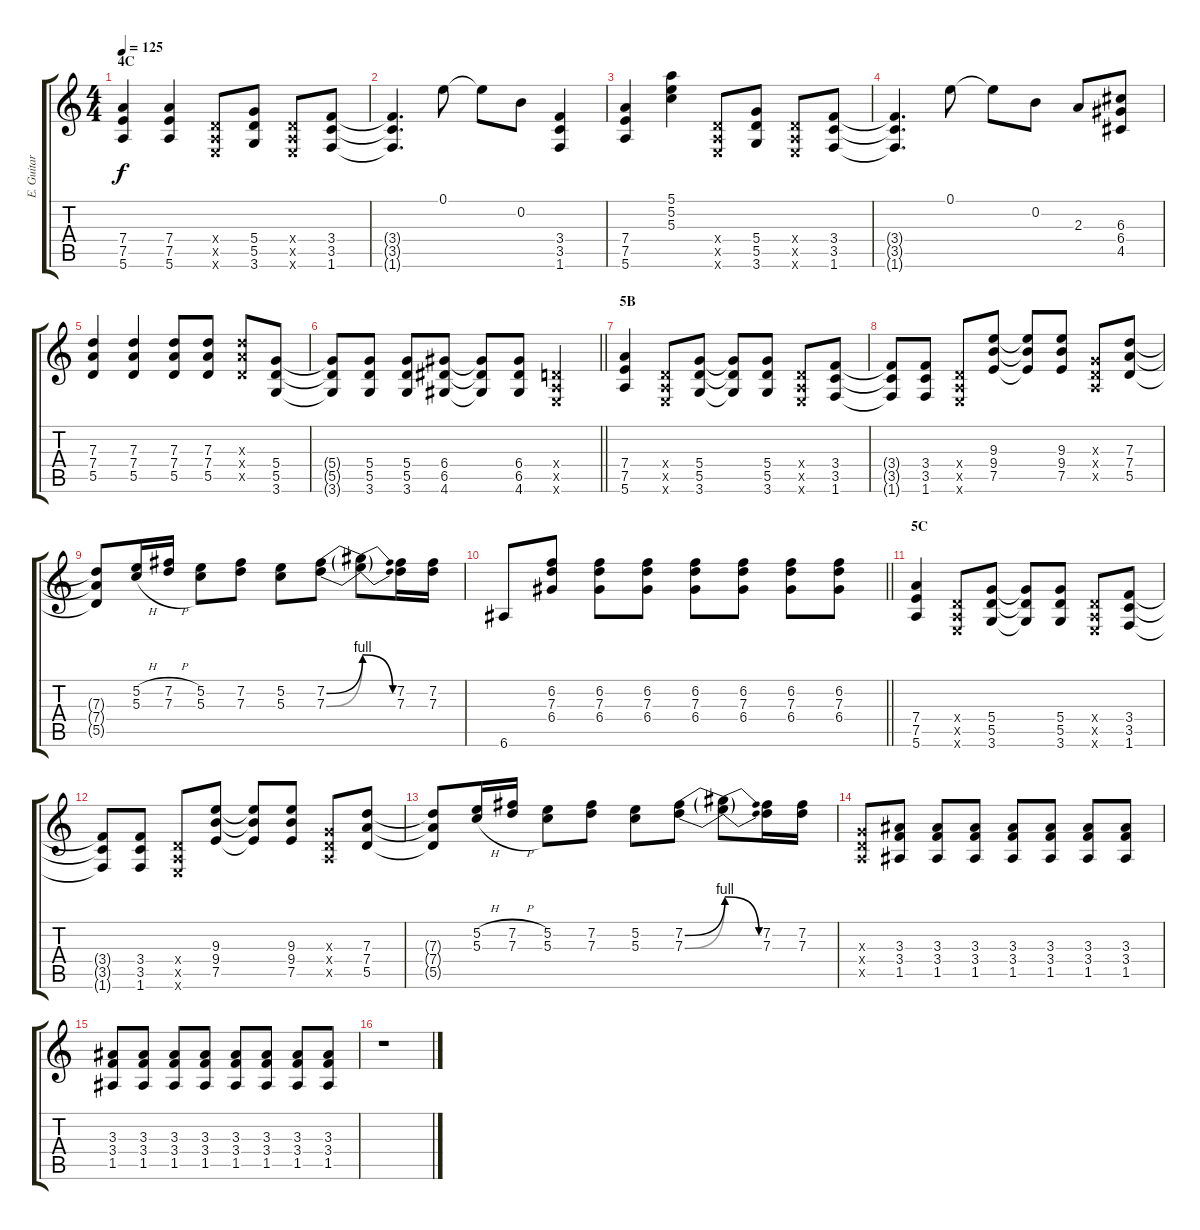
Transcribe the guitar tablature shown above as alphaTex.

\track ("E. Guitar II" "E. Guitar ") {instrument overdrivenguitar}
\staff {score tabs}
\tuning (E4 B3 G3 D3 A2 E2) {hide}
\ts (4 4)
\section ("" "4C")
\tempo 125
\clef g2
\ks c
(7.4 7.5 5.6).4{dy f} (7.4 7.5 5.6).4 (0.4{x} 0.5{x} 0.6{x}).8 (5.4 5.5 3.6).8 (0.4{x} 0.5{x} 0.6{x}).8 (3.4 3.5 1.6).8 |
(3.4{t} 3.5{t} 1.6{t}).4{d} 0.1.8 0.1{t}.8 0.2.8 (3.4 3.5 1.6).4 |
(7.4 7.5 5.6).4 (5.1 5.2 5.3).4 (0.4{x} 0.5{x} 0.6{x}).8 (5.4 5.5 3.6).8 (0.4{x} 0.5{x} 0.6{x}).8 (3.4 3.5 1.6).8 |
(3.4{t} 3.5{t} 1.6{t}).4{d} 0.1.8 0.1{t}.8 0.2.8 2.3.8 (6.3 6.4 4.5).8 |
(7.3 7.4 5.5).4 (7.3 7.4 5.5).4 (7.3 7.4 5.5).8 (7.3 7.4 5.5).8 (7.3{x} 7.4{x} 5.5{x}).8 (5.4 5.5 3.6).8 |
\barLineRight lightlight
(5.4{t} 5.5{t} 3.6{t}).8 (5.4 5.5 3.6).8 (5.4 5.5 3.6).8 (6.4 6.5 4.6).8 (6.4{t} 6.5{t} 4.6{t}).8 (6.4 6.5 4.6).8 (0.4{x} 0.5{x} 0.6{x}).4 |
\section ("" "5B")
(7.4 7.5 5.6).4 (0.4{x} 0.5{x} 0.6{x}).8 (5.4 5.5 3.6).8 (5.4{t} 5.5{t} 3.6{t}).8 (5.4 5.5 3.6).8 (0.4{x} 0.5{x} 0.6{x}).8 (3.4 3.5 1.6).8 |
(3.4{t} 3.5{t} 1.6{t}).8 (3.4 3.5 1.6).8 (0.4{x} 0.5{x} 0.6{x}).8 (9.3 9.4 7.5).8 (9.3{t} 9.4{t} 7.5{t}).8 (9.3 9.4 7.5).8 (0.3{x} 0.4{x} 0.5{x}).8 (7.3 7.4 5.5).8 |
(7.3{t} 7.4{t} 5.5{t}).8 (5.2{h} 5.3{h}).16 (7.2{h} 7.3{h}).16 (5.2 5.3).8 (7.2 7.3).8 (5.2 5.3).8 (7.2{be (bend 0 0 60 4)} 7.3{be (bend 0 0 60 4)}).8 (7.2{be (release 0 4 60 0) t} 7.3{be (release 0 4 60 0) t}).8 (7.2 7.3).16 (7.2 7.3).16 |
\barLineRight lightlight
6.6.8 (6.2 7.3 6.4).8 (6.2 7.3 6.4).8 (6.2 7.3 6.4).8 (6.2 7.3 6.4).8 (6.2 7.3 6.4).8 (6.2 7.3 6.4).8 (6.2 7.3 6.4).8 |
\section ("" "5C")
(7.4 7.5 5.6).4 (0.4{x} 0.5{x} 0.6{x}).8 (5.4 5.5 3.6).8 (5.4{t} 5.5{t} 3.6{t}).8 (5.4 5.5 3.6).8 (0.4{x} 0.5{x} 0.6{x}).8 (3.4 3.5 1.6).8 |
(3.4{t} 3.5{t} 1.6{t}).8 (3.4 3.5 1.6).8 (0.4{x} 0.5{x} 0.6{x}).8 (9.3 9.4 7.5).8 (9.3{t} 9.4{t} 7.5{t}).8 (9.3 9.4 7.5).8 (0.3{x} 0.4{x} 0.5{x}).8 (7.3 7.4 5.5).8 |
(7.3{t} 7.4{t} 5.5{t}).8 (5.2{h} 5.3{h}).16 (7.2{h} 7.3{h}).16 (5.2 5.3).8 (7.2 7.3).8 (5.2 5.3).8 (7.2{be (bend 0 0 60 4)} 7.3{be (bend 0 0 60 4)}).8 (7.2{be (release 0 4 60 0) t} 7.3{be (release 0 4 60 0) t}).8 (7.2 7.3).16 (7.2 7.3).16 |
(0.3{x} 0.4{x} 0.5{x}).8 (3.3 3.4 1.5).8 (3.3 3.4 1.5).8 (3.3 3.4 1.5).8 (3.3 3.4 1.5).8 (3.3 3.4 1.5).8 (3.3 3.4 1.5).8 (3.3 3.4 1.5).8 |
(3.3 3.4 1.5).8 (3.3 3.4 1.5).8 (3.3 3.4 1.5).8 (3.3 3.4 1.5).8 (3.3 3.4 1.5).8 (3.3 3.4 1.5).8 (3.3 3.4 1.5).8 (3.3 3.4 1.5).8 |
r.1
